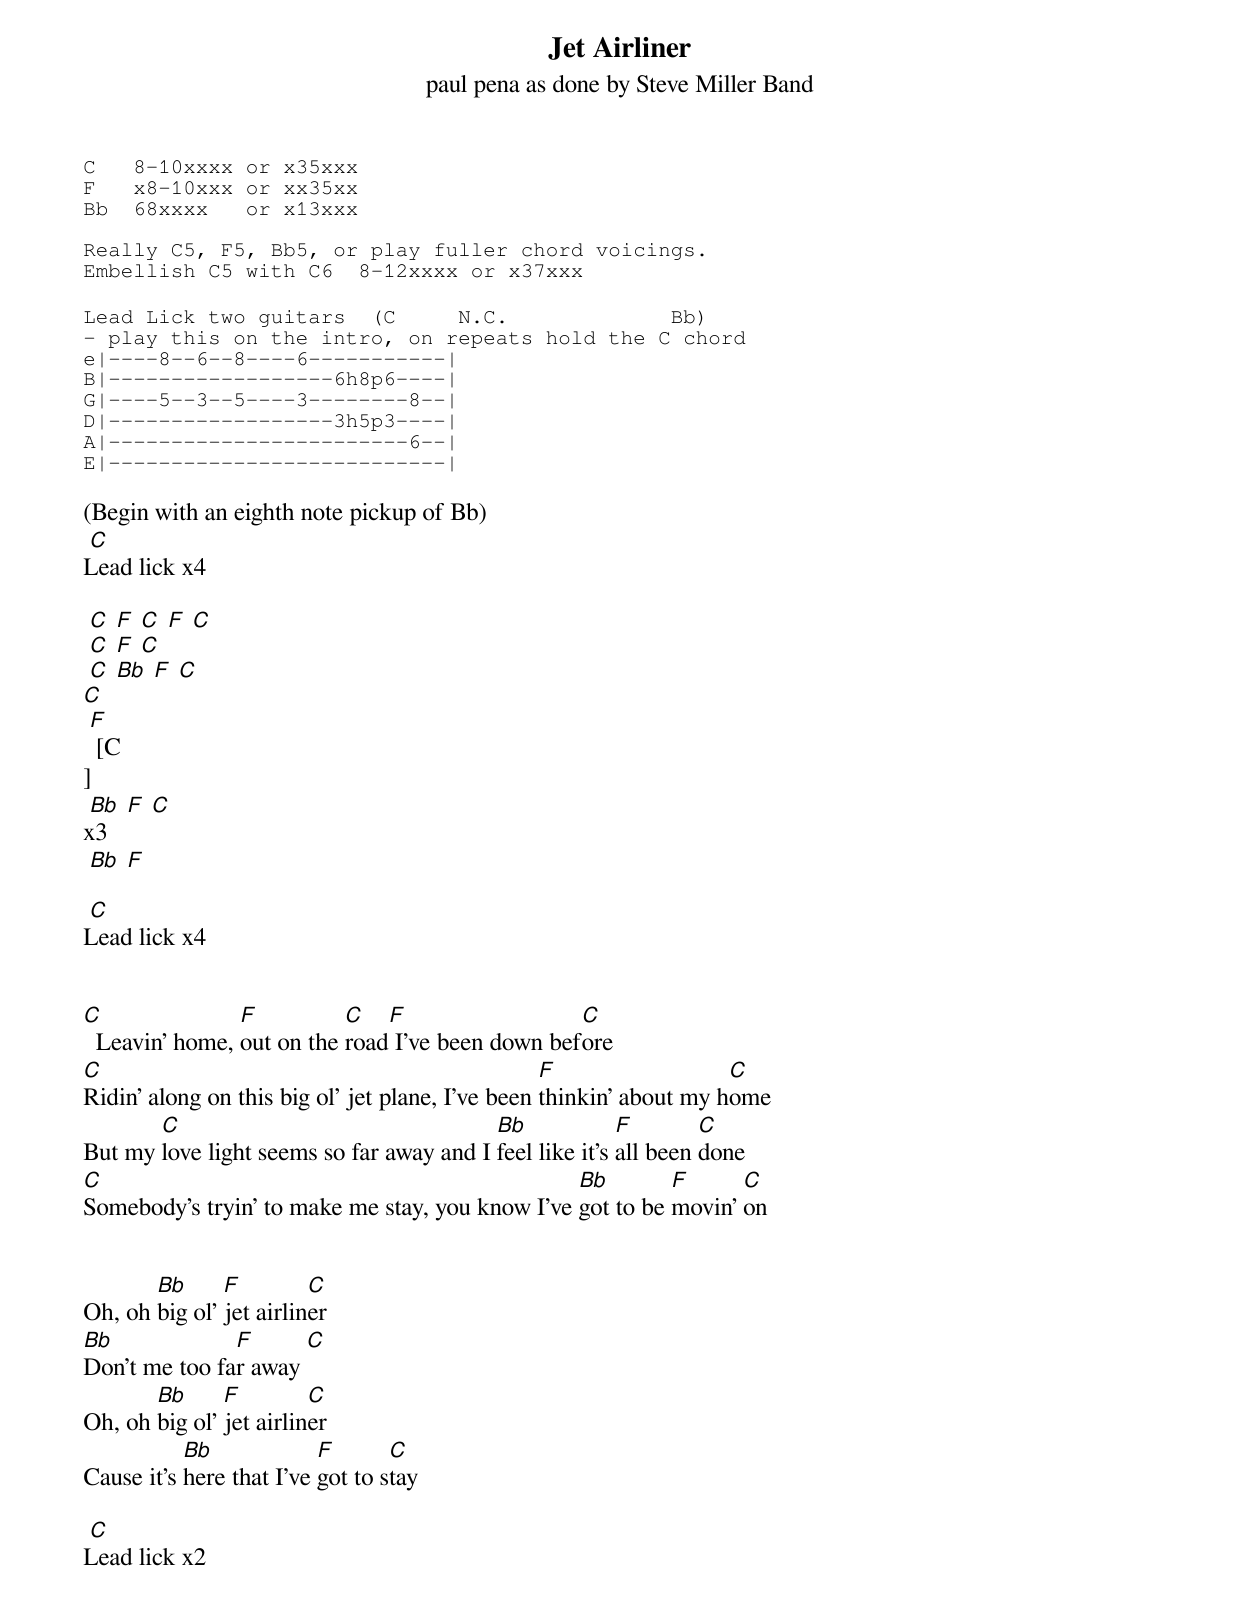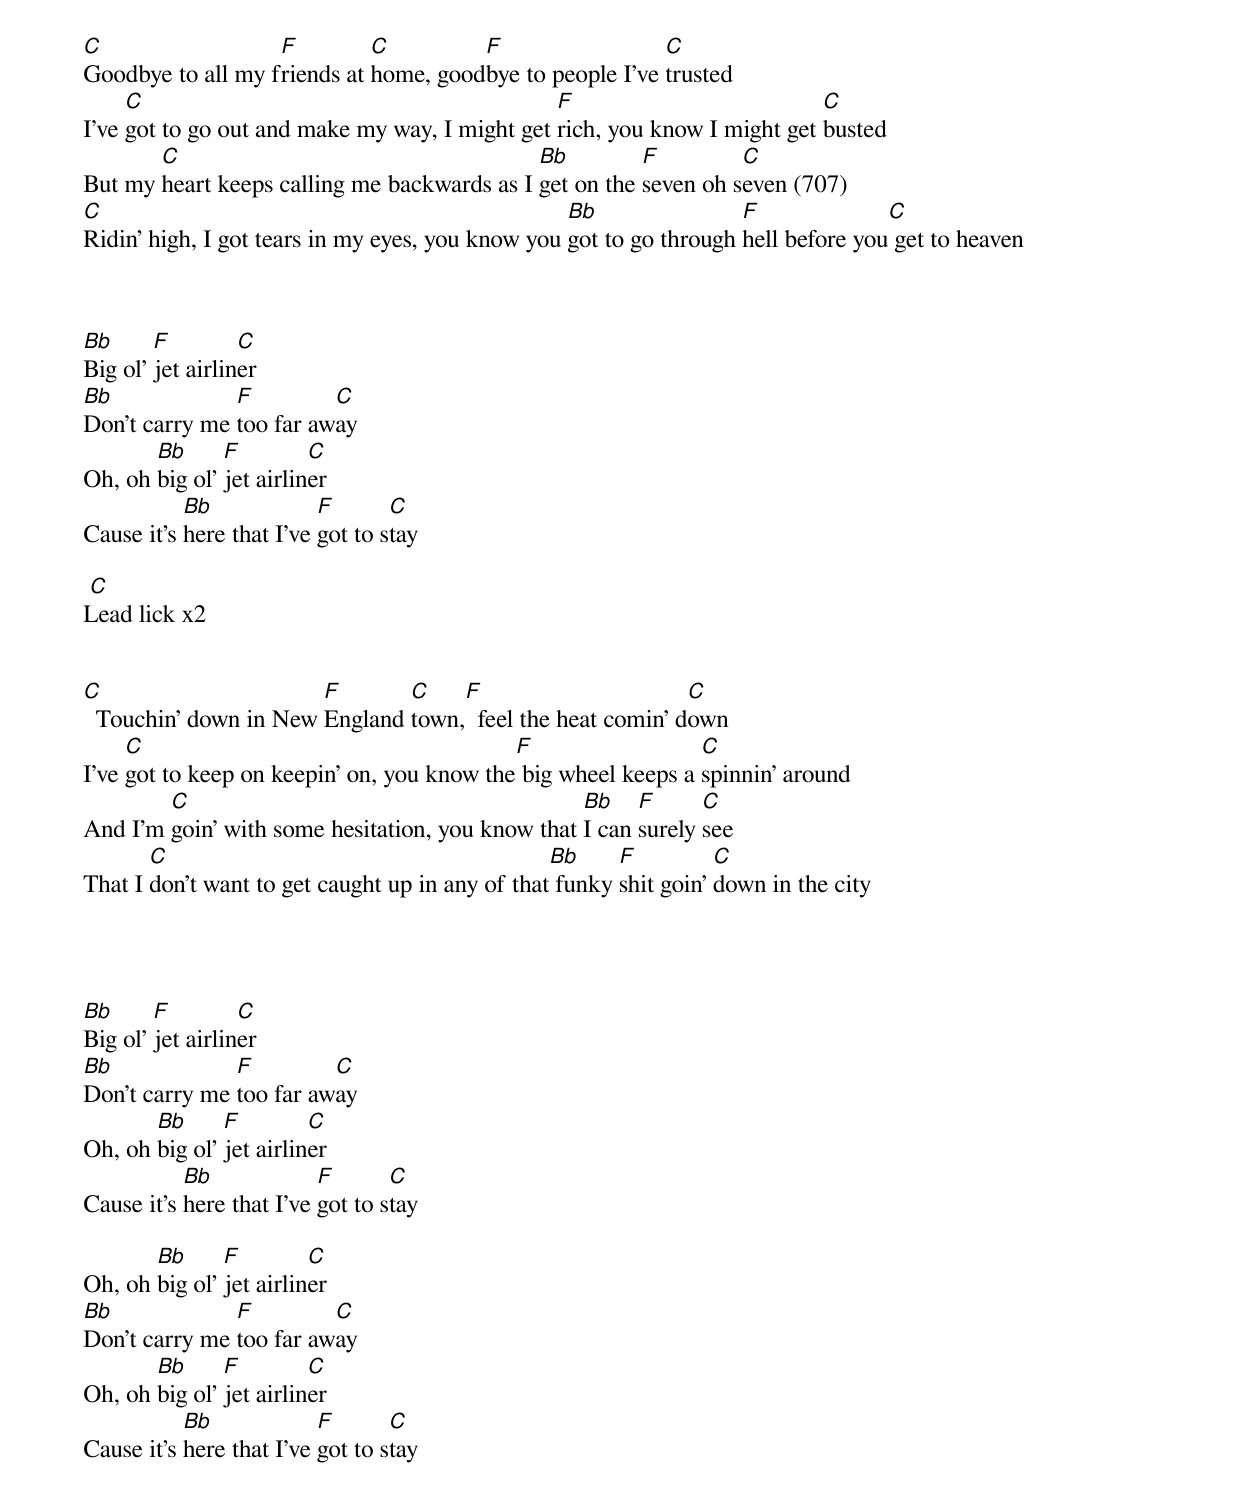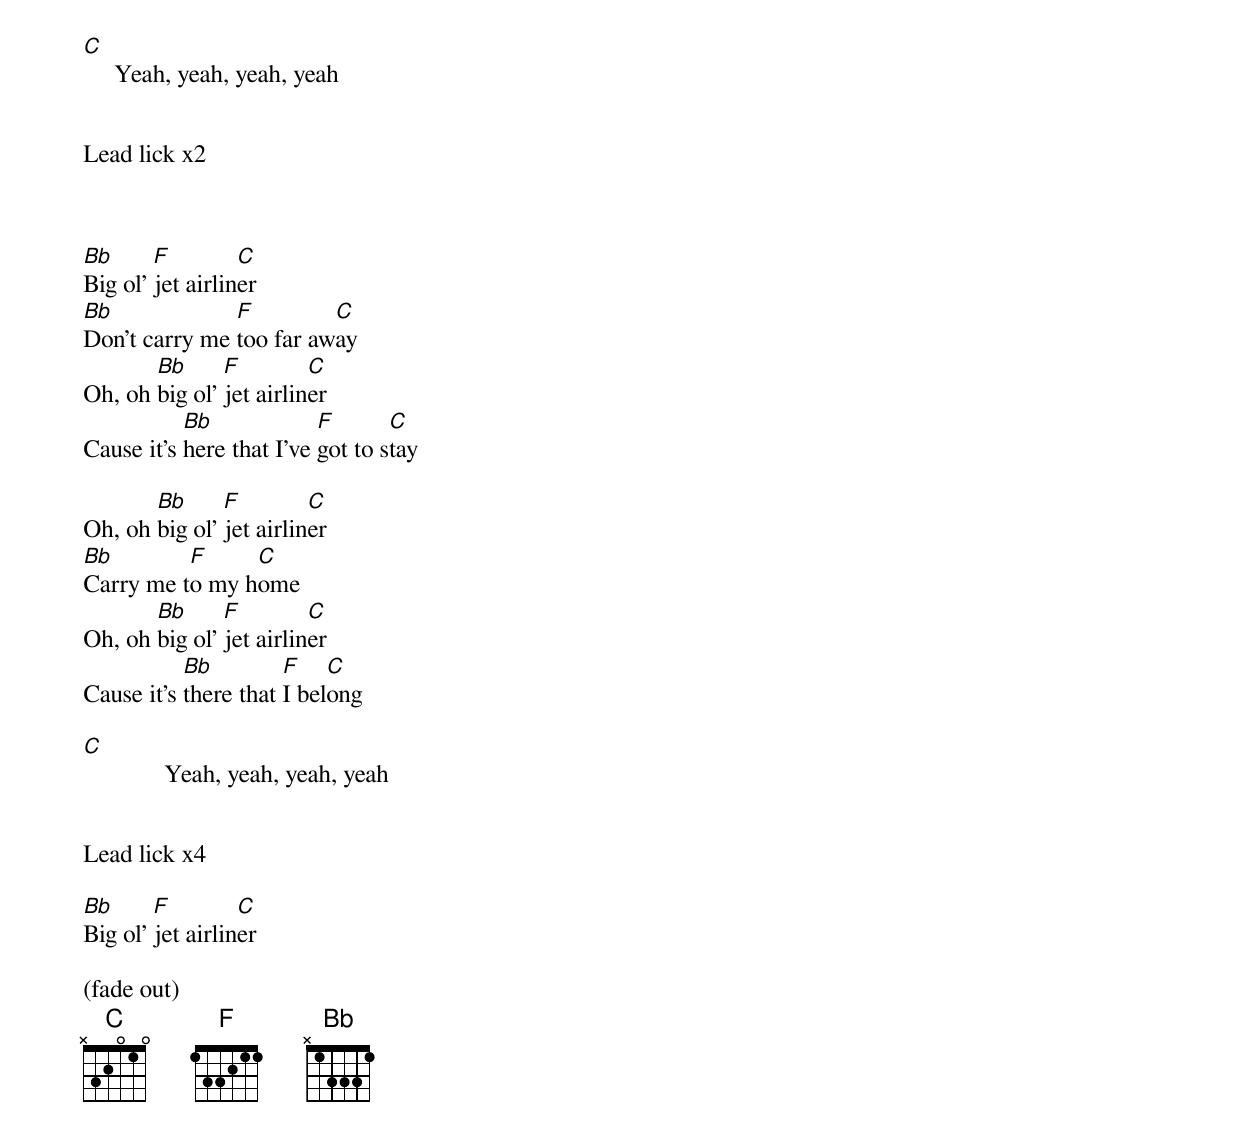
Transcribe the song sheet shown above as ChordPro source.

{title: Jet Airliner}
{subtitle: paul pena as done by Steve Miller Band}

{sot}
C   8-10xxxx or x35xxx
F   x8-10xxx or xx35xx
Bb  68xxxx   or x13xxx

Really C5, F5, Bb5, or play fuller chord voicings.
Embellish C5 with C6  8-12xxxx or x37xxx
{eot}

{sot}
Lead Lick two guitars  (C     N.C.             Bb)
- play this on the intro, on repeats hold the C chord
e|----8--6--8----6-----------|
B|------------------6h8p6----|
G|----5--3--5----3--------8--|
D|------------------3h5p3----|
A|------------------------6--|
E|---------------------------|
{eot}

(Begin with an eighth note pickup of Bb)
 [C]
Lead lick x4

 [C] [F] [C] [F] [C]
 [C] [F] [C]
 [C] [Bb] [F] [C]
[C]
 [F] [C
]
 [Bb] [F] [C]
x3
 [Bb] [F]

 [C]
Lead lick x4


[C]  Leavin' home, [F]out on the [C]road[F] I've been down bef[C]ore
[C]Ridin' along on this big ol' jet plane, I've been [F]thinkin' about my h[C]ome
But my [C]love light seems so far away and I [Bb]feel like it's [F]all been [C]done
[C]Somebody's tryin' to make me stay, you know I've [Bb]got to be [F]movin' [C]on


Oh, oh [Bb]big ol' [F]jet airlin[C]er
[Bb]Don't me too fa[F]r away [C]
Oh, oh [Bb]big ol' [F]jet airlin[C]er
Cause it's [Bb]here that I've [F]got to s[C]tay

 [C]
Lead lick x2


[C]Goodbye to all my f[F]riends at [C]home, good[F]bye to people I've [C]trusted
I've [C]got to go out and make my way, I might get [F]rich, you know I might get [C]busted
But my [C]heart keeps calling me backwards as I [Bb]get on the [F]seven oh s[C]even (707)
[C]Ridin' high, I got tears in my eyes, you know you [Bb]got to go through [F]hell before you[C] get to heaven



[Bb]Big ol' [F]jet airlin[C]er
[Bb]Don't carry me [F]too far aw[C]ay
Oh, oh [Bb]big ol' [F]jet airlin[C]er
Cause it's [Bb]here that I've [F]got to s[C]tay

 [C]
Lead lick x2


[C]  Touchin' down in New [F]England [C]town,[F]  feel the heat comin' d[C]own
I've [C]got to keep on keepin' on, you know the[F] big wheel keeps a [C]spinnin' around
And I'm [C]goin' with some hesitation, you know that [Bb]I can [F]surely [C]see
That I [C]don't want to get caught up in any of that[Bb] funky [F]shit goin' [C]down in the city




[Bb]Big ol' [F]jet airlin[C]er
[Bb]Don't carry me [F]too far aw[C]ay
Oh, oh [Bb]big ol' [F]jet airlin[C]er
Cause it's [Bb]here that I've [F]got to s[C]tay

Oh, oh [Bb]big ol' [F]jet airlin[C]er
[Bb]Don't carry me [F]too far aw[C]ay
Oh, oh [Bb]big ol' [F]jet airlin[C]er
Cause it's [Bb]here that I've [F]got to s[C]tay

[C]     Yeah, yeah, yeah, yeah


Lead lick x2



[Bb]Big ol' [F]jet airlin[C]er
[Bb]Don't carry me [F]too far aw[C]ay
Oh, oh [Bb]big ol' [F]jet airlin[C]er
Cause it's [Bb]here that I've [F]got to s[C]tay

Oh, oh [Bb]big ol' [F]jet airlin[C]er
[Bb]Carry me t[F]o my h[C]ome
Oh, oh [Bb]big ol' [F]jet airlin[C]er
Cause it's [Bb]there that [F]I bel[C]ong

[C]             Yeah, yeah, yeah, yeah


Lead lick x4

[Bb]Big ol' [F]jet airlin[C]er

(fade out)
